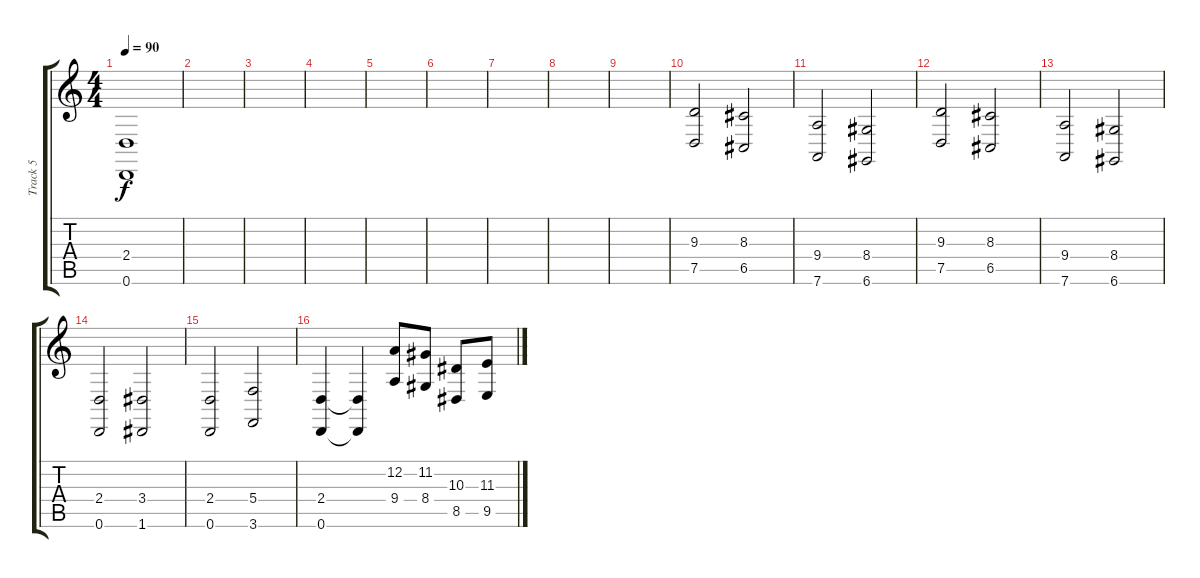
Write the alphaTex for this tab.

\track ("Track 5" "Track 5") {instrument choiraahs}
\staff {score tabs}
\tuning (D4 A3 F3 C3 G2 D2) {hide}
\ts (4 4)
\tempo 90
\clef g2
\ks c
(2.4{t} 0.6{t}).1{dy f} |
|
|
|
|
|
|
|
|
(9.3 7.5).2 (8.3 6.5).2 |
(9.4 7.6).2 (8.4 6.6).2 |
(9.3 7.5).2 (8.3 6.5).2 |
(9.4 7.6).2 (8.4 6.6).2 |
(2.4 0.6).2 (3.4 1.6).2 |
(2.4 0.6).2 (5.4 3.6).2 |
(2.4 0.6).4 (2.4{t} 0.6{t}).4 (12.2 9.4).8 (11.2 8.4).8 (10.3 8.5).8 (11.3 9.5).8
